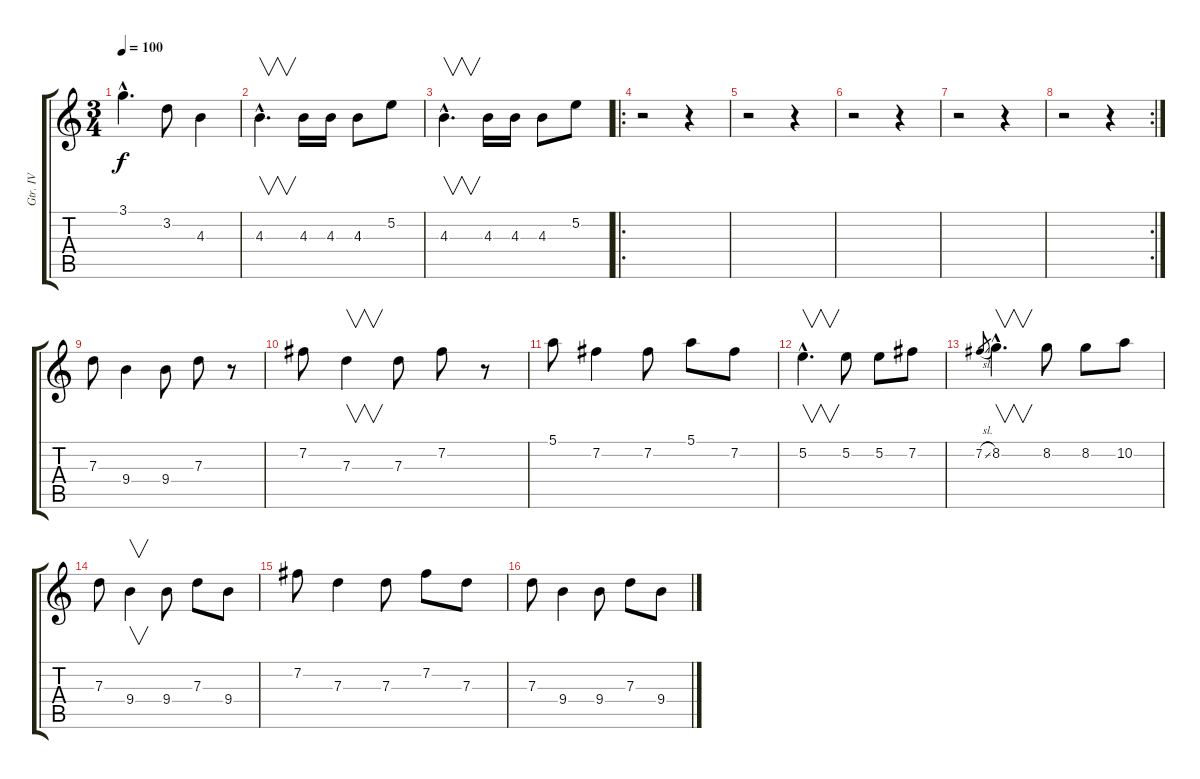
\track ("Gtr. IV" "Gtr. IV") {instrument distortionguitar}
\staff {score tabs}
\tuning (E4 B3 G3 D3 A2 E2) {hide}
\ts (3 4)
\tempo 100
\clef g2
\ks c
3.1{hac}.4{d dy f} 3.2.8 4.3.4 |
4.3{hac}.4{v d} 4.3.16 4.3.16 4.3.8 5.2.8 |
4.3{hac}.4{v d} 4.3.16 4.3.16 4.3.8 5.2.8 |
\ro
r.2 r.4 |
r.2 r.4 |
r.2 r.4 |
r.2 r.4 |
\rc 2
r.2 r.4 |
7.3.8 9.4.4 9.4.8 7.3.8 r.8 |
7.2.8 7.3.4{v} 7.3.8 7.2.8 r.8 |
5.1.8 7.2.4 7.2.8 5.1.8 7.2.8 |
5.2{hac}.4{v d} 5.2.8 5.2.8 7.2.8 |
7.2{sl}.8{gr} 8.2{hac}.4{v d} 8.2.8 8.2.8 10.2.8 |
7.3.8 9.4.4{v} 9.4.8 7.3.8 9.4.8 |
7.2.8 7.3.4 7.3.8 7.2.8 7.3.8 |
7.3.8 9.4.4 9.4.8 7.3.8 9.4.8
